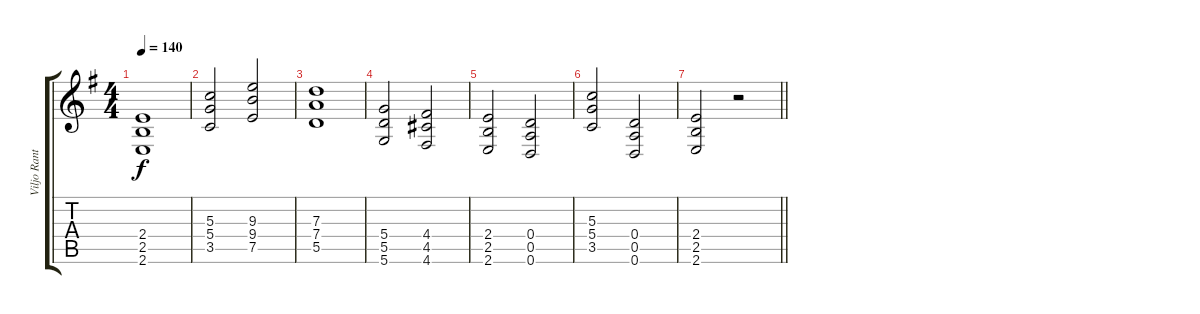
\track ("Viljo Rantanen" "Viljo Rant") {instrument distortionguitar}
\staff {score tabs}
\tuning (E4 B3 G3 D3 A2 D2) {hide}
\ts (4 4)
\tempo 140
\clef g2
\ks eminor
(2.4 2.5 2.6).1{dy f} |
(5.3 5.4 3.5).2 (9.3 9.4 7.5).2 |
(7.3 7.4 5.5).1 |
(5.4 5.5 5.6).2 (4.4 4.5 4.6).2 |
(2.4 2.5 2.6).2 (0.4 0.5 0.6).2 |
(5.3 5.4 3.5).2 (0.4 0.5 0.6).2 |
\barLineRight lightlight
(2.4 2.5 2.6).2 r.2
